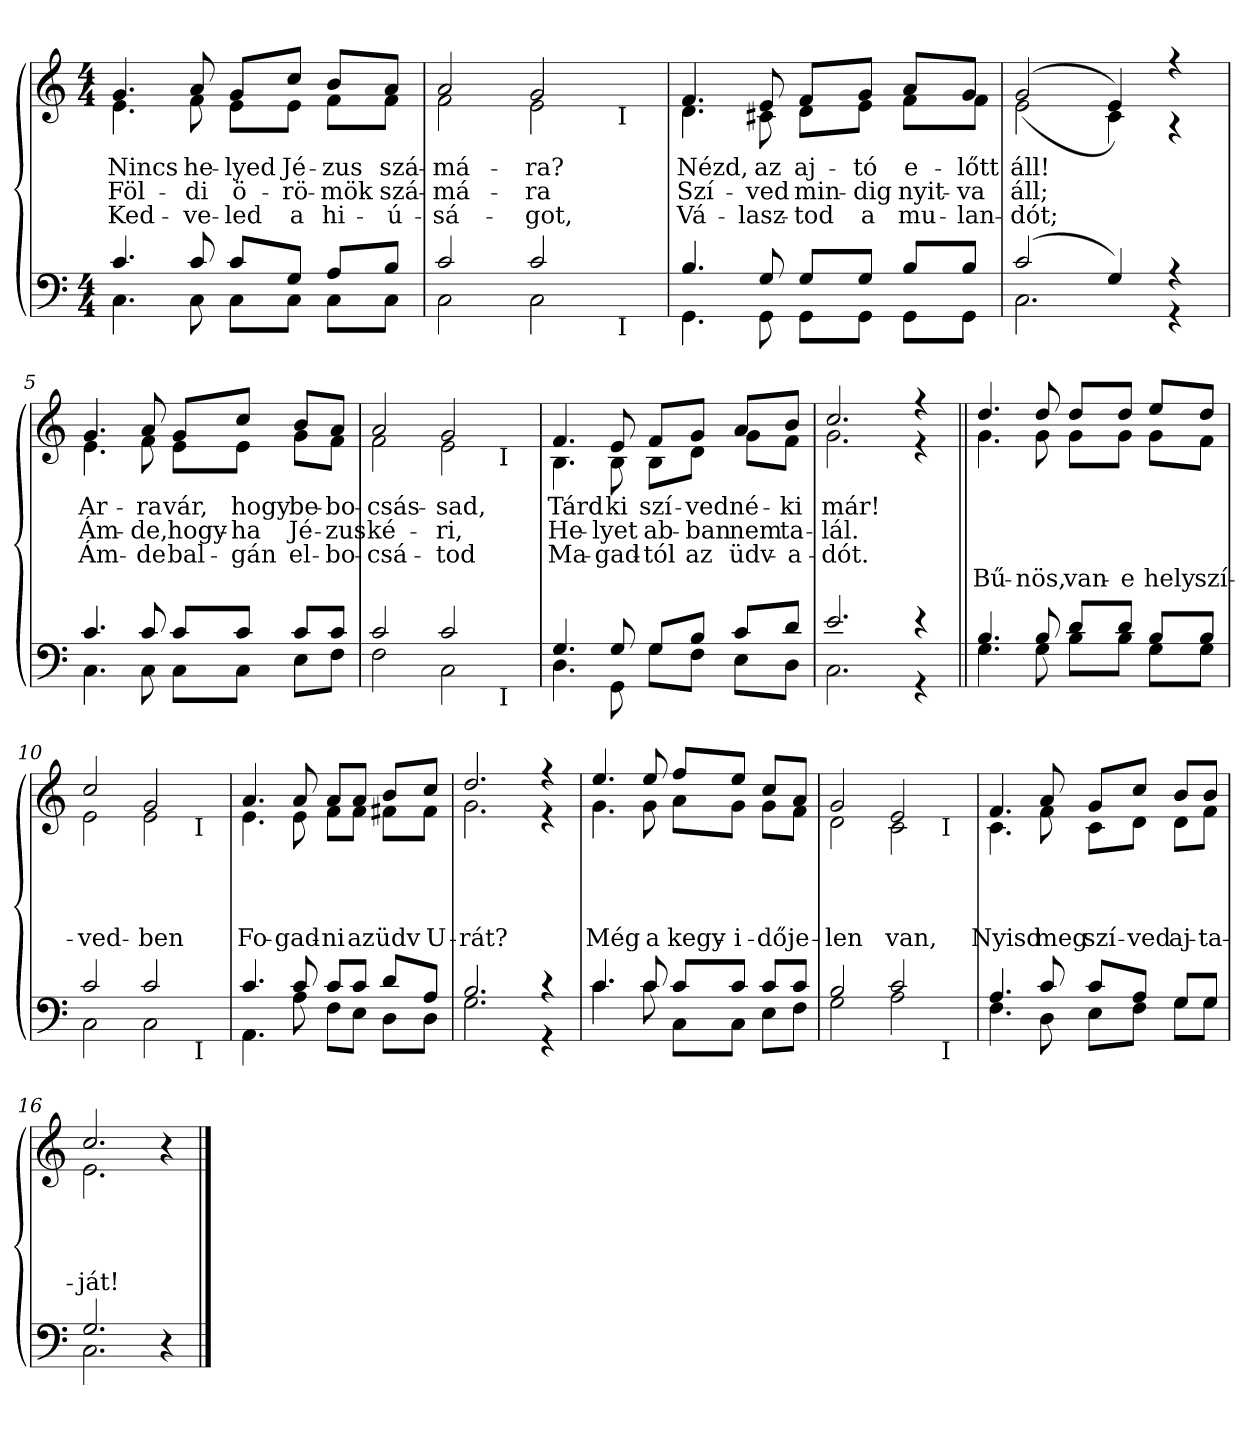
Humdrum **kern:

**kern	**kern	**text	**text	**text	**text
*part2	*part1	*part1	*part1	*part1	*part1
*staff2	*staff1	*staff1	*staff1	*staff1	*staff1
*clefF4	*clefG2	*	*	*	*
*k[]	*k[]	*	*	*	*
*C:	*C:	*	*	*	*
*M4/4	*M4/4	*	*	*	*
=1	=1	=1	=1	=1	=1
*^	*	*	*	*	*
!	!	!LO:TX:a:B:t=Moderato	!	!	!	!
!	!	!	!LO:LY:b	!LO:LY:b	!LO:LY:b	!
*	*	*^	*	*	*	*
4.c/	4.C\	4.g/	4.e\	Nincs	Föl-	Ked-	.
!	!	!	!	!LO:LY:b	!LO:LY:b	!LO:LY:b	!
8c/	8C\	8a/	8f\	he-	-di	-ve-	.
!	!	!	!	!LO:LY:b	!LO:LY:b	!LO:LY:b	!
8c/L	8C\L	8g/L	8e\L	-lyed	ö-	-led	.
!	!	!	!	!LO:LY:b	!LO:LY:b	!LO:LY:b	!
8G/J	8C\J	8cc/J	8e\J	Jé-	-rö-	a	.
!	!	!	!	!LO:LY:b	!LO:LY:b	!LO:LY:b	!
8A/L	8C\L	8b/L	8f\L	-zus	-mök	hi-	.
!	!	!	!	!LO:LY:b	!LO:LY:b	!LO:LY:b	!
8B/J	8C\J	8a/J	8f\J	szá-	szá-	-ú-	.
*	*	*v	*v	*	*	*	*
=2	=2	=2	=2	=2	=2	=2
*	*	*^	*	*	*	*
!	!	!	!	!LO:LY:b	!LO:LY:b	!LO:LY:b	!
*	*^	*	*^	*	*	*	*
2c/	2C\	2ryy	2a/	2f\	2ryy	-má-	-má-	-sá-	.
!	!	!	!	!	!	!LO:LY:b	!LO:LY:b	!LO:LY:b	!
2c/	2C\	4ryy	2g/	2e\	4ryy	-ra?	-ra	-got,	.
.	.	16ryy	.	.	16ryy	.	.	.	.
!	!	!	!	!	!LO:TX:b:t=I	!	!	!	!
!	!	!LO:TX:b:t=I	!	!	!	!	!	!	!
.	.	8.ryy	.	.	8.ryy	.	.	.	.
*	*v	*v	*	*	*	*	*	*	*
*	*	*v	*v	*v	*	*	*	*
=3	=3	=3	=3	=3	=3	=3
*	*^	*^	*	*	*	*
*	*	*	*	*^	*	*	*	*
!	!	!	!	!	!	!LO:LY:b	!LO:LY:b	!LO:LY:b	!
*	*v	*v	*	*	*	*	*	*	*
*	*	*	*v	*v	*	*	*	*
4.B/	4.GG\	4.f/	4.d\	Nézd,	Szí-	Vá-	.
!	!	!	!	!LO:LY:b	!LO:LY:b	!LO:LY:b	!
8G/	8GG\	8e/	8c#X\	az	-ved	-lasz-	.
!	!	!	!	!LO:LY:b	!LO:LY:b	!LO:LY:b	!
8G/L	8GG\L	8f/L	8d\L	aj-	min-	-tod	.
!	!	!	!	!LO:LY:b	!LO:LY:b	!LO:LY:b	!
8G/J	8GG\J	8g/J	8e\J	-tó	-dig	a	.
!	!	!	!	!LO:LY:b	!LO:LY:b	!LO:LY:b	!
8B/L	8GG\L	8a/L	8f\L	e-	nyit-	mu-	.
!	!	!	!	!LO:LY:b	!LO:LY:b	!LO:LY:b	!
8B/J	8GG\J	8g/J	8f\J	-lőtt	-va	-lan-	.
=4	=4	=4	=4	=4	=4	=4	=4
!	!	!	!	!LO:LY:b	!LO:LY:b	!LO:LY:b	!
(>2c/	2.C\	(<(>2g/	2e\	áll!	áll;	-dót;	.
4G/)	.	4e/))	4c\	.	.	.	.
4r	4r	4r	4r	.	.	.	.
!!LO:LB:g=z	!!
=5	=5	=5	=5	=5	=5	=5	=5
!	!	!	!	!LO:LY:b	!LO:LY:b	!LO:LY:b	!
4.c/	4.C\	4.g/	4.e\	Ar-	Ám-	Ám-	.
!	!	!	!	!LO:LY:b	!LO:LY:b	!LO:LY:b	!
8c/	8C\	8a/	8f\	-ra	-de,	-de	.
!	!	!	!	!LO:LY:b	!LO:LY:b	!LO:LY:b	!
8c/L	8C\L	8g/L	8e\L	vár,	hogy-	bal-	.
!	!	!	!	!LO:LY:b	!LO:LY:b	!LO:LY:b	!
8c/J	8C\J	8cc/J	8e\J	hogy	-ha	-gán	.
!	!	!	!	!LO:LY:b	!LO:LY:b	!LO:LY:b	!
8c/L	8E\L	8b/L	8g\L	be-	Jé-	el-	.
!	!	!	!	!LO:LY:b	!LO:LY:b	!LO:LY:b	!
8c/J	8F\J	8a/J	8f\J	-bo-	-zus	-bo-	.
*	*	*v	*v	*	*	*	*
=6	=6	=6	=6	=6	=6	=6
*	*	*^	*	*	*	*
!	!	!	!	!LO:LY:b	!LO:LY:b	!LO:LY:b	!
*	*^	*	*^	*	*	*	*
2c/	2F\	2ryy	2a/	2f\	2ryy	-csás-	ké-	-csá-	.
!	!	!	!	!	!	!LO:LY:b	!LO:LY:b	!LO:LY:b	!
2c/	2C\	4ryy	2g/	2e\	4ryy	-sad,	-ri,	-tod	.
.	.	32ryy	.	.	32ryy	.	.	.	.
!	!	!	!	!	!LO:TX:b:t=I	!	!	!	!
!	!	!LO:TX:b:t=I	!	!	!	!	!	!	!
.	.	8..ryy	.	.	8..ryy	.	.	.	.
*	*v	*v	*	*	*	*	*	*	*
*	*	*v	*v	*v	*	*	*	*
=7	=7	=7	=7	=7	=7	=7
*	*^	*^	*	*	*	*
*	*	*	*	*^	*	*	*	*
!	!	!	!	!	!	!LO:LY:b	!LO:LY:b	!LO:LY:b	!
*	*v	*v	*	*	*	*	*	*	*
*	*	*	*v	*v	*	*	*	*
4.G/	4.D\	4.f/	4.B\	Tárd	He-	Ma-	.
!	!	!	!	!LO:LY:b	!LO:LY:b	!LO:LY:b	!
8G/	8GG\	8e/	8B\	ki	-lyet	-gad-	.
!	!	!	!	!LO:LY:b	!LO:LY:b	!LO:LY:b	!
8G/L	8G\L	8f/L	8B\L	szí-	ab-	-tól	.
!	!	!	!	!LO:LY:b	!LO:LY:b	!LO:LY:b	!
8B/J	8F\J	8g/J	8d\J	-ved	-ban	az	.
!	!	!	!	!LO:LY:b	!LO:LY:b	!LO:LY:b	!
8c/L	8E\L	8a/L	8g\L	né-	nem	üdv-	.
!	!	!	!	!LO:LY:b	!LO:LY:b	!LO:LY:b	!
8d/J	8D\J	8b/J	8f\J	-ki	ta-	-a-	.
=8	=8	=8	=8	=8	=8	=8	=8
!	!	!	!	!LO:LY:b	!LO:LY:b	!LO:LY:b	!
2.e/	2.C\	2.cc/	2.g\	már!	-lál.	-dót.	.
4r	4r	4r	4r	.	.	.	.
!!LO:LB:g=z	!!
=9||	=9||	=9||	=9||	=9||	=9||	=9||	=9||
!	!	!	!	!	!	!	!LO:LY:b
4.B/	4.G\	4.dd/	4.g\	.	.	.	Bű-
!	!	!	!	!	!	!	!LO:LY:b
8B/	8G\	8dd/	8g\	.	.	.	-nös,
!	!	!	!	!	!	!	!LO:LY:b
8d/L	8B\L	8dd/L	8g\L	.	.	.	van-
!	!	!	!	!	!	!	!LO:LY:b
8d/J	8B\J	8dd/J	8g\J	.	.	.	-e
!	!	!	!	!	!	!	!LO:LY:b
8B/L	8G\L	8ee/L	8g\L	.	.	.	hely
!	!	!	!	!	!	!	!LO:LY:b
8B/J	8G\J	8dd/J	8f\J	.	.	.	szí-
*	*	*v	*v	*	*	*	*
=10	=10	=10	=10	=10	=10	=10
*	*	*^	*	*	*	*
!	!	!	!	!	!	!	!LO:LY:b
*	*^	*	*^	*	*	*	*
2c/	2C\	2ryy	2cc/	2e\	2ryy	.	.	.	-ved-
!	!	!	!	!	!	!	!	!	!LO:LY:b
2c/	2C\	4ryy	2g/	2e\	4ryy	.	.	.	-ben
.	.	32ryy	.	.	32ryy	.	.	.	.
!	!	!	!	!	!LO:TX:b:t=I	!	!	!	!
!	!	!LO:TX:b:t=I	!	!	!	!	!	!	!
.	.	8..ryy	.	.	8..ryy	.	.	.	.
*	*v	*v	*	*	*	*	*	*	*
*	*	*v	*v	*v	*	*	*	*
=11	=11	=11	=11	=11	=11	=11
*	*^	*^	*	*	*	*
*	*	*	*	*^	*	*	*	*
!	!	!	!	!	!	!	!	!	!LO:LY:b
*	*v	*v	*	*	*	*	*	*	*
*	*	*	*v	*v	*	*	*	*
4.c/	4.AA\	4.a/	4.e\	.	.	.	Fo-
!	!	!	!	!	!	!	!LO:LY:b
8c/	8A\	8a/	8e\	.	.	.	-gad-
!	!	!	!	!	!	!	!LO:LY:b
8c/L	8F\L	8a/L	8f\L	.	.	.	-ni
!	!	!	!	!	!	!	!LO:LY:b
8c/J	8E\J	8a/J	8f\J	.	.	.	az
!	!	!	!	!	!	!	!LO:LY:b
8d/L	8D\L	8b/L	8f#X\L	.	.	.	üdv
!	!	!	!	!	!	!	!LO:LY:b
8A/J	8D\J	8cc/J	8f#\J	.	.	.	U-
=12	=12	=12	=12	=12	=12	=12	=12
!	!	!	!	!	!	!	!LO:LY:b
2.B/	2.G\	2.dd/	2.g\	.	.	.	-rát?
4r	4r	4r	4r	.	.	.	.
!!LO:LB:g=z	!!
=13	=13	=13	=13	=13	=13	=13	=13
!	!	!	!	!	!	!	!LO:LY:b
4.c/	4.c\	4.ee/	4.g\	.	.	.	Még
!	!	!	!	!	!	!	!LO:LY:b
8c/	8c\	8ee/	8g\	.	.	.	a
!	!	!	!	!	!	!	!LO:LY:b
8c/L	8C\L	8ff/L	8a\L	.	.	.	kegy-
!	!	!	!	!	!	!	!LO:LY:b
8c/J	8C\J	8ee/J	8g\J	.	.	.	-i-
!	!	!	!	!	!	!	!LO:LY:b
8c/L	8E\L	8cc/L	8g\L	.	.	.	-dő
!	!	!	!	!	!	!	!LO:LY:b
8c/J	8F\J	8a/J	8f\J	.	.	.	je-
*	*	*v	*v	*	*	*	*
=14	=14	=14	=14	=14	=14	=14
*	*	*^	*	*	*	*
!	!	!	!	!	!	!	!LO:LY:b
*	*^	*	*^	*	*	*	*
2B/	2G\	2ryy	2g/	2d\	2ryy	.	.	.	-len
!	!	!	!	!	!	!	!	!	!LO:LY:b
2c/	2A\	4ryy	2e/	2c\	4ryy	.	.	.	van,
.	.	32ryy	.	.	32ryy	.	.	.	.
!	!	!	!	!	!LO:TX:b:t=I	!	!	!	!
!	!	!LO:TX:b:t=I	!	!	!	!	!	!	!
.	.	8..ryy	.	.	8..ryy	.	.	.	.
*	*v	*v	*	*	*	*	*	*	*
*	*	*v	*v	*v	*	*	*	*
=15	=15	=15	=15	=15	=15	=15
*	*^	*^	*	*	*	*
*	*	*	*	*^	*	*	*	*
!	!	!	!	!	!	!	!	!	!LO:LY:b
*	*v	*v	*	*	*	*	*	*	*
*	*	*	*v	*v	*	*	*	*
4.A/	4.F\	4.f/	4.c\	.	.	.	Nyisd
!	!	!	!	!	!	!	!LO:LY:b
8c/	8D\	8a/	8f\	.	.	.	meg
!	!	!	!	!	!	!	!LO:LY:b
8c/L	8E\L	8g/L	8c\L	.	.	.	szí-
!	!	!	!	!	!	!	!LO:LY:b
8A/J	8F\J	8cc/J	8d\J	.	.	.	-ved
!	!	!	!	!	!	!	!LO:LY:b
8G/L	8G\L	8b/L	8d\L	.	.	.	aj-
!	!	!	!	!	!	!	!LO:LY:b
8G/J	8G\J	8b/J	8f\J	.	.	.	-ta-
=16	=16	=16	=16	=16	=16	=16	=16
!	!	!	!	!	!	!	!LO:LY:b
2.G/	2.C\	2.cc/	2.e\	.	.	.	-ját!
4ryy	4r	4r	4ryy	.	.	.	.
*v	*v	*	*	*	*	*	*
*	*v	*v	*	*	*	*
==	==	==	==	==	==
*-	*-	*-	*-	*-	*-
